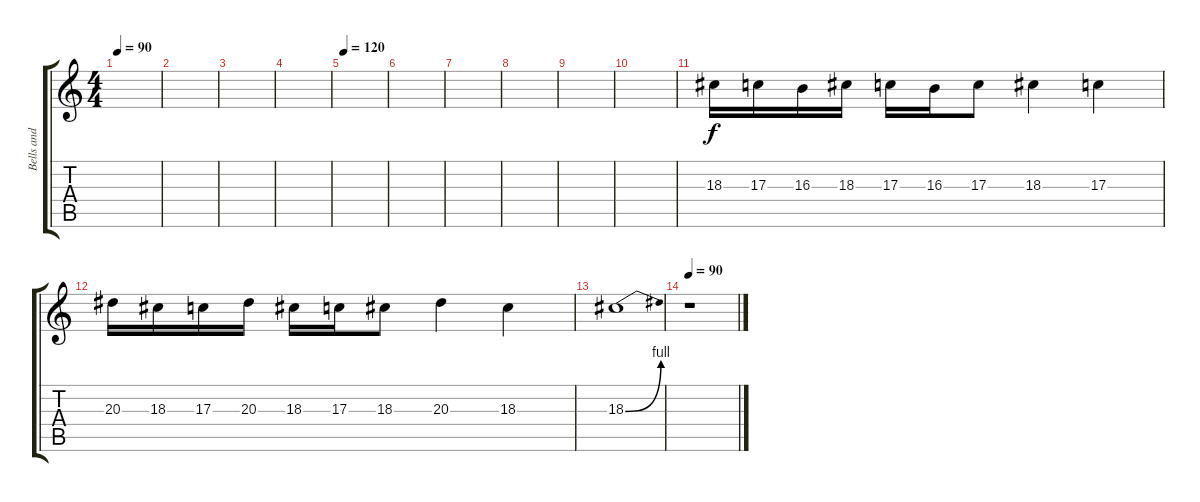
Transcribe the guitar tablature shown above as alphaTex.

\track ("Bells and Clavinet" "Bells and ") {instrument tubularbells}
\staff {score tabs}
\tuning (E4 B3 G3 D3 A2 E2) {hide}
\ts (4 4)
\tempo 90
\clef g2
\ks c
|
|
|
|
\tempo 120
|
|
|
|
|
|
18.3.16{volume 14 instrument clavinet} 17.3.16 16.3.16 18.3.16 17.3.16 16.3.16 17.3.8 18.3.4 17.3.4 |
20.3.16 18.3.16 17.3.16 20.3.16 18.3.16 17.3.16 18.3.8 20.3.4 18.3.4 |
18.3{be (bend 0 0 60 4)}.1 |
\tempo 90
r.1{volume 13 instrument tubularbells}
